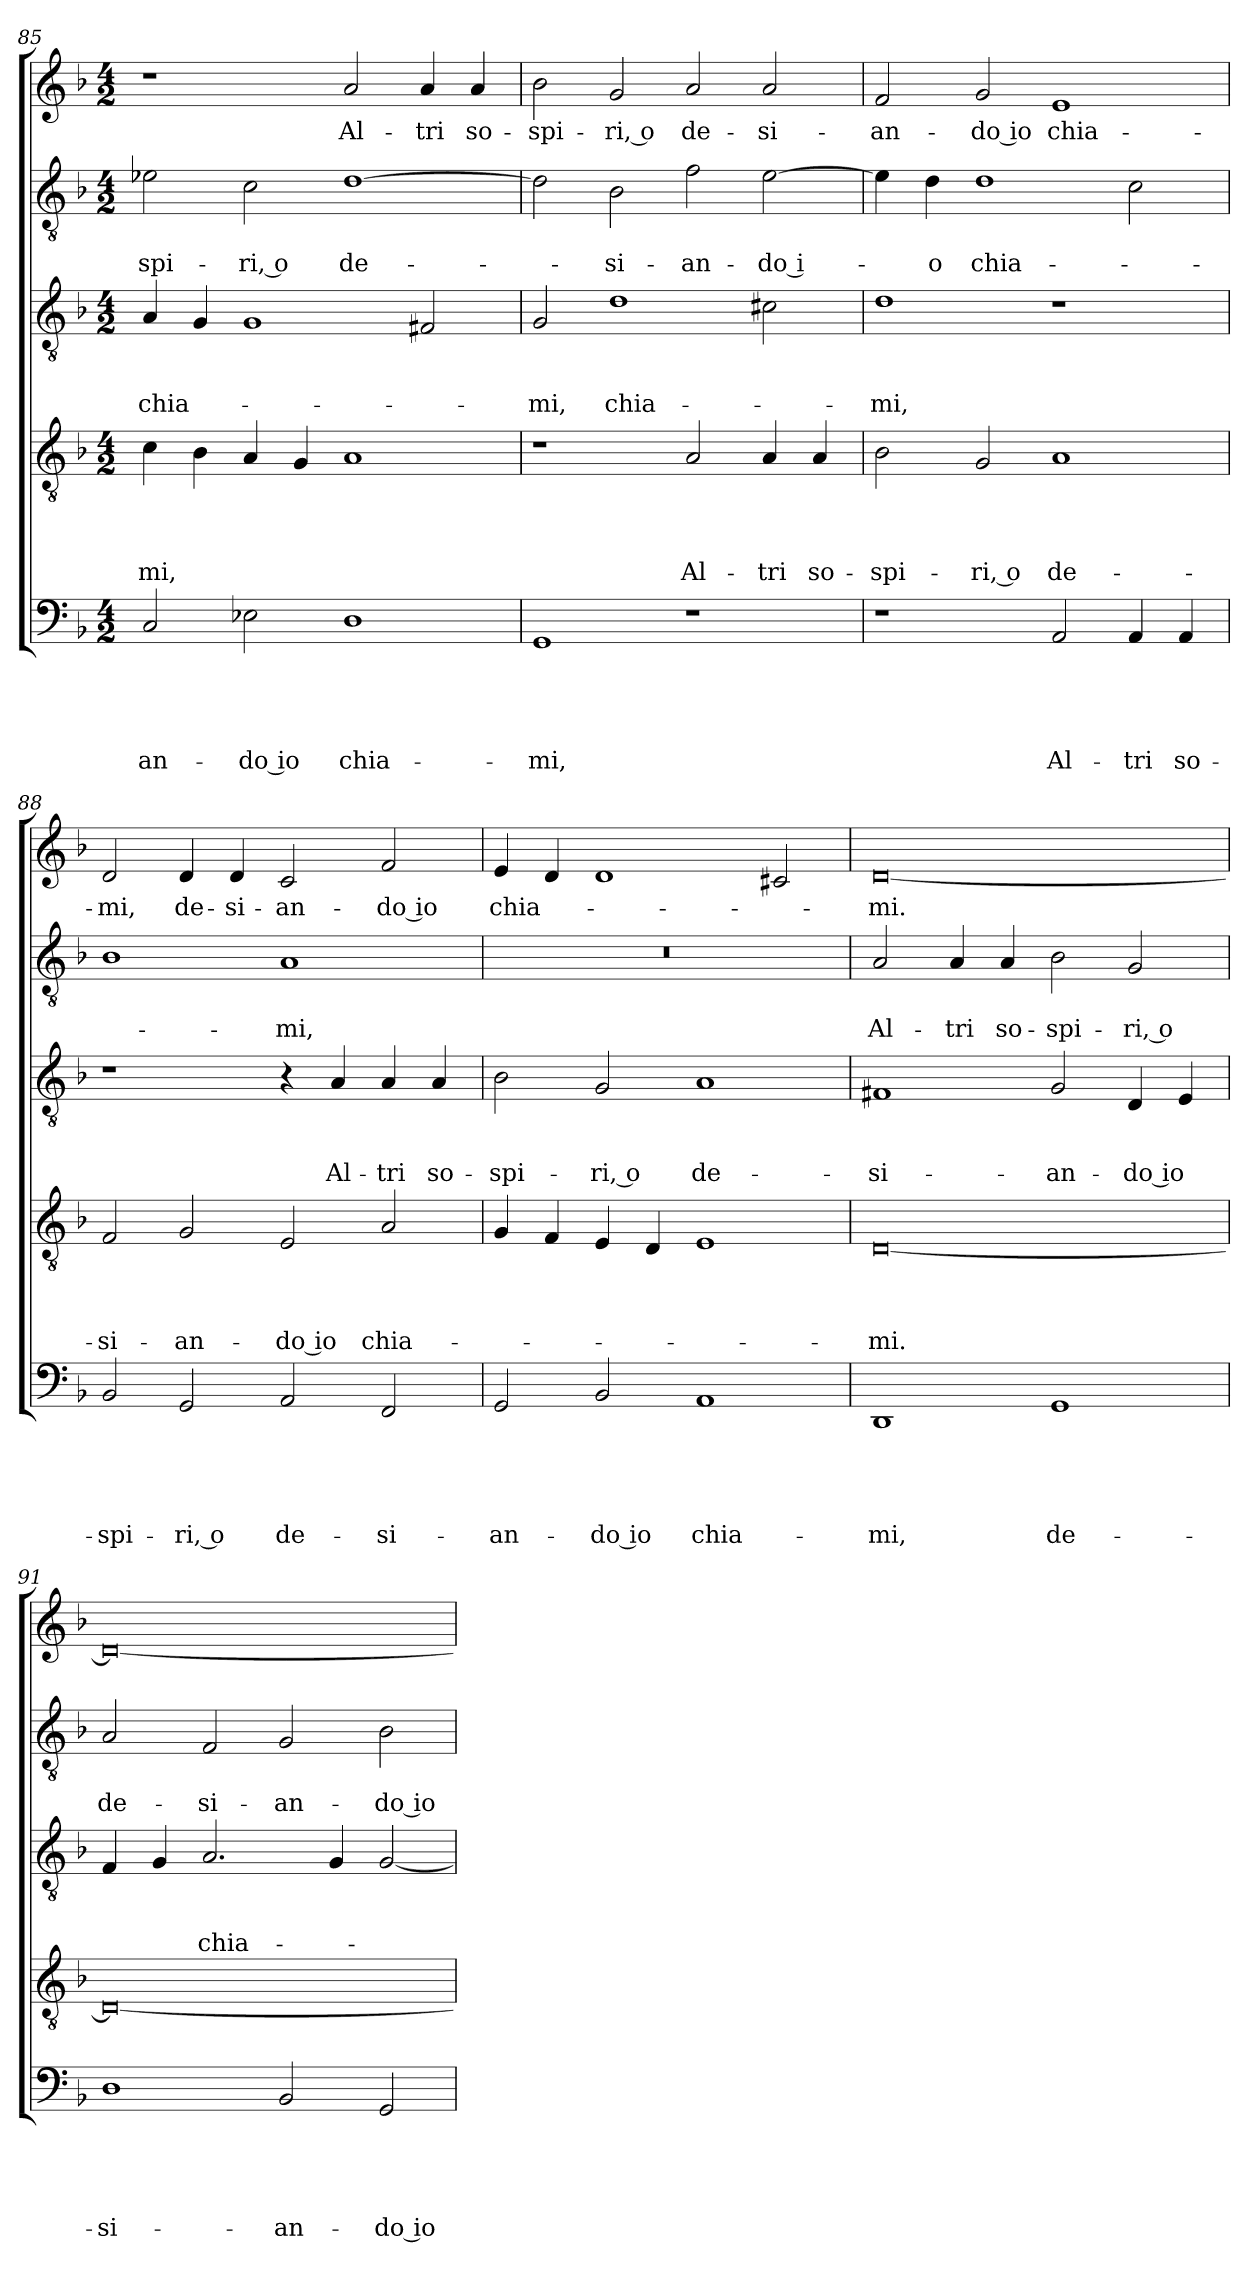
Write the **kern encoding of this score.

**kern	**text	**text	**text	**text	**text	**kern	**text	**text	**text	**text	**kern	**text	**text	**text	**kern	**text	**text	**kern	**text
*part5	*part5	*part5	*part5	*part5	*part5	*part4	*part4	*part4	*part4	*part4	*part3	*part3	*part3	*part3	*part2	*part2	*part2	*part1	*part1
*staff5	*staff5	*staff5	*staff5	*staff5	*staff5	*staff4	*staff4	*staff4	*staff4	*staff4	*staff3	*staff3	*staff3	*staff3	*staff2	*staff2	*staff2	*staff1	*staff1
*clefF4	*	*	*	*	*	*clefGv2	*	*	*	*	*clefGv2	*	*	*	*clefGv2	*	*	*clefG2	*
*k[b-]	*	*	*	*	*	*k[b-]	*	*	*	*	*k[b-]	*	*	*	*k[b-]	*	*	*k[b-]	*
*d:	*	*	*	*	*	*d:	*	*	*	*	*d:	*	*	*	*d:	*	*	*d:	*
*M4/2	*	*	*	*	*	*M4/2	*	*	*	*	*M4/2	*	*	*	*M4/2	*	*	*M4/2	*
=85	=85	=85	=85	=85	=85	=85	=85	=85	=85	=85	=85	=85	=85	=85	=85	=85	=85	=85	=85
!	!	!	!	!	!LO:LY:b	!	!	!	!	!LO:LY:b	!	!	!	!LO:LY:b	!	!	!LO:LY:b	!	!
2C/	.	.	.	.	-an-	4c\	.	.	.	-mi,	4A/	.	.	chia-	2e-X\	.	-spi-	1r	.
.	.	.	.	.	.	4B-\	.	.	.	.	4G/	.	.	.	.	.	.	.	.
!	!	!	!	!	!LO:LY:b	!	!	!	!	!	!	!	!	!	!	!	!LO:LY:b	!	!
2E-X\	.	.	.	.	-do io	4A/	.	.	.	.	1G	.	.	.	2c\	.	-ri, o	.	.
.	.	.	.	.	.	4G/	.	.	.	.	.	.	.	.	.	.	.	.	.
!	!	!	!	!	!LO:LY:b	!	!	!	!	!	!	!	!	!	!	!	!LO:LY:b	!	!LO:LY:b
1D	.	.	.	.	chia-	1A	.	.	.	.	.	.	.	.	[1d	.	de-	2a/	Al-
!	!	!	!	!	!	!	!	!	!	!	!	!	!	!	!	!	!	!	!LO:LY:b
.	.	.	.	.	.	.	.	.	.	.	2F#X/	.	.	.	.	.	.	4a/	-tri
!	!	!	!	!	!	!	!	!	!	!	!	!	!	!	!	!	!	!	!LO:LY:b
.	.	.	.	.	.	.	.	.	.	.	.	.	.	.	.	.	.	4a/	so-
=86	=86	=86	=86	=86	=86	=86	=86	=86	=86	=86	=86	=86	=86	=86	=86	=86	=86	=86	=86
!	!	!	!	!	!LO:LY:b	!	!	!	!	!	!	!	!	!LO:LY:b	!	!	!	!	!LO:LY:b
1GG	.	.	.	.	-mi,	1r	.	.	.	.	2G/	.	.	-mi,	2d\]	.	.	2b-\	-spi-
!	!	!	!	!	!	!	!	!	!	!	!	!	!	!LO:LY:b	!	!	!LO:LY:b	!	!LO:LY:b
.	.	.	.	.	.	.	.	.	.	.	1d	.	.	chia-	2B-\	.	-si-	2g/	-ri, o
!	!	!	!	!	!	!	!	!	!	!LO:LY:b	!	!	!	!	!	!	!LO:LY:b	!	!LO:LY:b
1r	.	.	.	.	.	2A/	.	.	.	Al-	.	.	.	.	2f\	.	-an-	2a/	de-
!	!	!	!	!	!	!	!	!	!	!LO:LY:b	!	!	!	!	!	!	!LO:LY:b	!	!LO:LY:b
.	.	.	.	.	.	4A/	.	.	.	-tri	2c#X\	.	.	.	[2e\	.	-do i-	2a/	-si-
!	!	!	!	!	!	!	!	!	!	!LO:LY:b	!	!	!	!	!	!	!	!	!
.	.	.	.	.	.	4A/	.	.	.	so-	.	.	.	.	.	.	.	.	.
=87	=87	=87	=87	=87	=87	=87	=87	=87	=87	=87	=87	=87	=87	=87	=87	=87	=87	=87	=87
!	!	!	!	!	!	!	!	!	!	!LO:LY:b	!	!	!	!LO:LY:b	!	!	!	!	!LO:LY:b
1r	.	.	.	.	.	2B-\	.	.	.	-spi-	1d	.	.	-mi,	4e\]	.	.	2f/	-an-
!	!	!	!	!	!	!	!	!	!	!	!	!	!	!	!	!	!LO:LY:b	!	!
.	.	.	.	.	.	.	.	.	.	.	.	.	.	.	4d\	.	-o	.	.
!	!	!	!	!	!	!	!	!	!	!LO:LY:b	!	!	!	!	!	!	!LO:LY:b	!	!LO:LY:b
.	.	.	.	.	.	2G/	.	.	.	-ri, o	.	.	.	.	1d	.	chia-	2g/	-do io
!	!	!	!	!	!LO:LY:b	!	!	!	!	!LO:LY:b	!	!	!	!	!	!	!	!	!LO:LY:b
2AA/	.	.	.	.	Al-	1A	.	.	.	de-	1r	.	.	.	.	.	.	1e	chia-
!	!	!	!	!	!LO:LY:b	!	!	!	!	!	!	!	!	!	!	!	!	!	!
4AA/	.	.	.	.	-tri	.	.	.	.	.	.	.	.	.	2c\	.	.	.	.
!	!	!	!	!	!LO:LY:b	!	!	!	!	!	!	!	!	!	!	!	!	!	!
4AA/	.	.	.	.	so-	.	.	.	.	.	.	.	.	.	.	.	.	.	.
!!LO:LB:g=z
=88	=88	=88	=88	=88	=88	=88	=88	=88	=88	=88	=88	=88	=88	=88	=88	=88	=88	=88	=88
!	!	!	!	!	!LO:LY:b	!	!	!	!	!LO:LY:b	!	!	!	!	!	!	!	!	!LO:LY:b
2BB-/	.	.	.	.	-spi-	2F/	.	.	.	-si-	1r	.	.	.	1B-	.	.	2d/	-mi,
!	!	!	!	!	!LO:LY:b	!	!	!	!	!LO:LY:b	!	!	!	!	!	!	!	!	!LO:LY:b
2GG/	.	.	.	.	-ri, o	2G/	.	.	.	-an-	.	.	.	.	.	.	.	4d/	de-
!	!	!	!	!	!	!	!	!	!	!	!	!	!	!	!	!	!	!	!LO:LY:b
.	.	.	.	.	.	.	.	.	.	.	.	.	.	.	.	.	.	4d/	-si-
!	!	!	!	!	!LO:LY:b	!	!	!	!	!LO:LY:b	!	!	!	!	!	!	!LO:LY:b	!	!LO:LY:b
2AA/	.	.	.	.	de-	2E/	.	.	.	-do io	4r	.	.	.	1A	.	-mi,	2c/	-an-
!	!	!	!	!	!	!	!	!	!	!	!	!	!	!LO:LY:b	!	!	!	!	!
.	.	.	.	.	.	.	.	.	.	.	4A/	.	.	Al-	.	.	.	.	.
!	!	!	!	!	!LO:LY:b	!	!	!	!	!LO:LY:b	!	!	!	!LO:LY:b	!	!	!	!	!LO:LY:b
2FF/	.	.	.	.	-si-	2A/	.	.	.	chia-	4A/	.	.	-tri	.	.	.	2f/	-do io
!	!	!	!	!	!	!	!	!	!	!	!	!	!	!LO:LY:b	!	!	!	!	!
.	.	.	.	.	.	.	.	.	.	.	4A/	.	.	so-	.	.	.	.	.
=89	=89	=89	=89	=89	=89	=89	=89	=89	=89	=89	=89	=89	=89	=89	=89	=89	=89	=89	=89
!	!	!	!	!	!LO:LY:b	!	!	!	!	!	!	!	!	!LO:LY:b	!	!	!	!	!LO:LY:b
2GG/	.	.	.	.	-an-	4G/	.	.	.	.	2B-\	.	.	-spi-	0r	.	.	4e/	chia-
.	.	.	.	.	.	4F/	.	.	.	.	.	.	.	.	.	.	.	4d/	.
!	!	!	!	!	!LO:LY:b	!	!	!	!	!	!	!	!	!LO:LY:b	!	!	!	!	!
2BB-/	.	.	.	.	-do io	4E/	.	.	.	.	2G/	.	.	-ri, o	.	.	.	1d	.
.	.	.	.	.	.	4D/	.	.	.	.	.	.	.	.	.	.	.	.	.
!	!	!	!	!	!LO:LY:b	!	!	!	!	!	!	!	!	!LO:LY:b	!	!	!	!	!
1AA	.	.	.	.	chia-	1E	.	.	.	.	1A	.	.	de-	.	.	.	.	.
.	.	.	.	.	.	.	.	.	.	.	.	.	.	.	.	.	.	2c#X/	.
=90	=90	=90	=90	=90	=90	=90	=90	=90	=90	=90	=90	=90	=90	=90	=90	=90	=90	=90	=90
!	!	!	!	!	!LO:LY:b	!	!	!	!	!LO:LY:b	!	!	!	!LO:LY:b	!	!	!LO:LY:b	!	!LO:LY:b
1DD	.	.	.	.	-mi,	[0D	.	.	.	-mi.	1F#X	.	.	-si-	2A/	.	Al-	[0d	-mi.
!	!	!	!	!	!	!	!	!	!	!	!	!	!	!	!	!	!LO:LY:b	!	!
.	.	.	.	.	.	.	.	.	.	.	.	.	.	.	4A/	.	-tri	.	.
!	!	!	!	!	!	!	!	!	!	!	!	!	!	!	!	!	!LO:LY:b	!	!
.	.	.	.	.	.	.	.	.	.	.	.	.	.	.	4A/	.	so-	.	.
!	!	!	!	!	!LO:LY:b	!	!	!	!	!	!	!	!	!LO:LY:b	!	!	!LO:LY:b	!	!
1GG	.	.	.	.	de-	.	.	.	.	.	2G/	.	.	-an-	2B-\	.	-spi-	.	.
!	!	!	!	!	!	!	!	!	!	!	!	!	!	!LO:LY:b	!	!	!LO:LY:b	!	!
.	.	.	.	.	.	.	.	.	.	.	4D/	.	.	-do io	2G/	.	-ri, o	.	.
.	.	.	.	.	.	.	.	.	.	.	4E/	.	.	.	.	.	.	.	.
=91	=91	=91	=91	=91	=91	=91	=91	=91	=91	=91	=91	=91	=91	=91	=91	=91	=91	=91	=91
!	!	!	!	!	!LO:LY:b	!	!	!	!	!	!	!	!	!	!	!	!LO:LY:b	!	!
1D	.	.	.	.	-si-	0D_	.	.	.	.	4F/	.	.	.	2A/	.	de-	0d_	.
.	.	.	.	.	.	.	.	.	.	.	4G/	.	.	.	.	.	.	.	.
!	!	!	!	!	!	!	!	!	!	!	!	!	!	!LO:LY:b	!	!	!LO:LY:b	!	!
.	.	.	.	.	.	.	.	.	.	.	2.A/	.	.	chia-	2F/	.	-si-	.	.
!	!	!	!	!	!LO:LY:b	!	!	!	!	!	!	!	!	!	!	!	!LO:LY:b	!	!
2BB-/	.	.	.	.	-an-	.	.	.	.	.	.	.	.	.	2G/	.	-an-	.	.
.	.	.	.	.	.	.	.	.	.	.	4G/	.	.	.	.	.	.	.	.
!	!	!	!	!	!LO:LY:b	!	!	!	!	!	!	!	!	!	!	!	!LO:LY:b	!	!
2GG/	.	.	.	.	-do io	.	.	.	.	.	[2G/	.	.	.	2B-\	.	-do io	.	.
=	=	=	=	=	=	=	=	=	=	=	=	=	=	=	=	=	=	=	=
*-	*-	*-	*-	*-	*-	*-	*-	*-	*-	*-	*-	*-	*-	*-	*-	*-	*-	*-	*-
